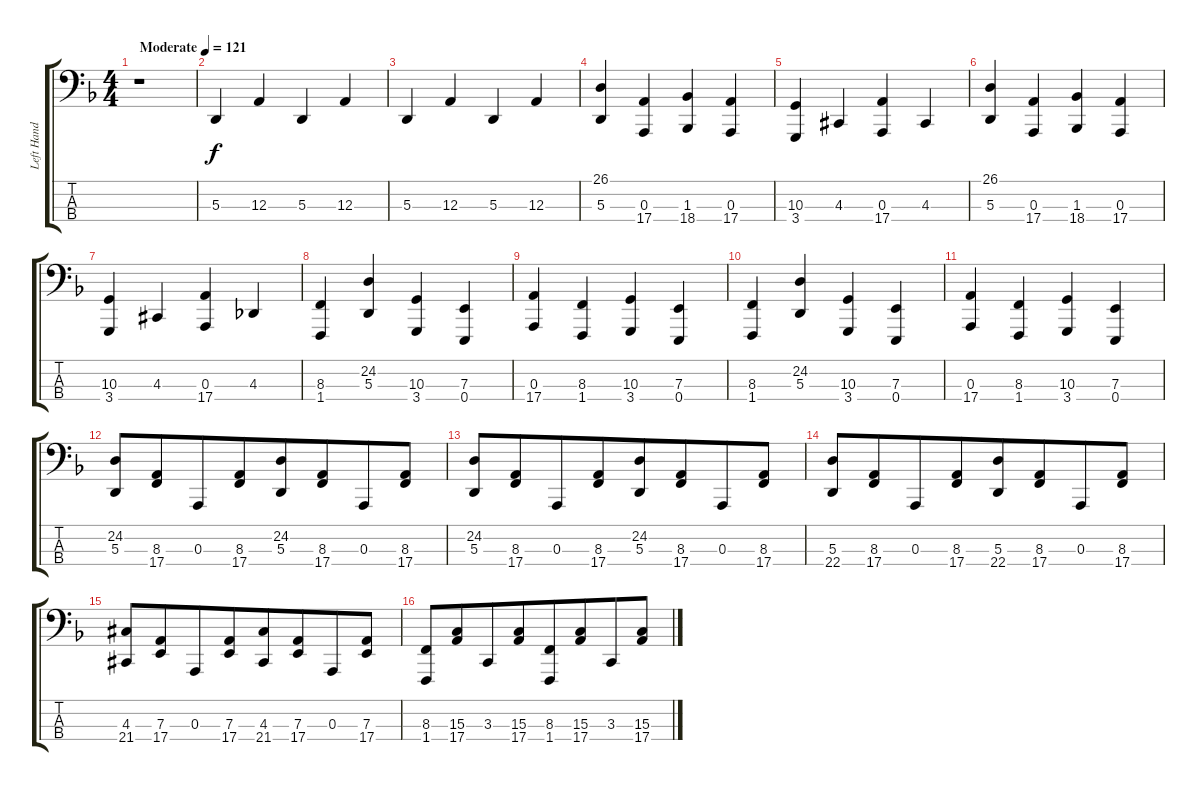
\track ("Left Hand" "Left Hand") {instrument acousticgrandpiano}
\staff {score tabs}
\tuning (C-1 D-1 A1 E1) {hide}
\ts (4 4)
\tempo (121 "Moderate")
\clef f4
\ks dminor
r.1{dy f instrument acousticgrandpiano} |
5.3.4 12.3.4 5.3.4 12.3.4 |
5.3.4 12.3.4 5.3.4 12.3.4 |
(26.1 5.3).4 (0.3 17.4).4 (1.3 18.4).4 (0.3 17.4).4 |
(10.3 3.4).4 4.3{acc #}.4 (0.3 17.4).4 4.3{acc #}.4 |
(26.1 5.3).4 (0.3 17.4).4 (1.3 18.4).4 (0.3 17.4).4 |
(10.3 3.4).4 4.3{acc #}.4 (0.3 17.4).4 4.3.4 |
(8.3 1.4).4 (24.2 5.3).4 (10.3 3.4).4 (7.3 0.4).4 |
(0.3 17.4).4 (8.3 1.4).4 (10.3 3.4).4 (7.3 0.4).4 |
(8.3 1.4).4 (24.2 5.3).4 (10.3 3.4).4 (7.3 0.4).4 |
(0.3 17.4).4 (8.3 1.4).4 (10.3 3.4).4 (7.3 0.4).4 |
(24.2 5.3).8 (8.3 17.4).8{beam merge} 0.3.8 (8.3 17.4).8{beam merge} (24.2 5.3).8 (8.3 17.4).8{beam merge} 0.3.8 (8.3 17.4).8 |
(24.2 5.3).8 (8.3 17.4).8{beam merge} 0.3.8 (8.3 17.4).8{beam merge} (24.2 5.3).8 (8.3 17.4).8{beam merge} 0.3.8 (8.3 17.4).8 |
(5.3 22.4).8 (8.3 17.4).8{beam merge} 0.3.8 (8.3 17.4).8{beam merge} (5.3 22.4).8 (8.3 17.4).8{beam merge} 0.3.8 (8.3 17.4).8 |
(4.3{acc #} 21.4{acc #}).8 (7.3 17.4).8{beam merge} 0.3.8 (7.3 17.4).8{beam merge} (4.3{acc #} 21.4{acc #}).8 (7.3 17.4).8{beam merge} 0.3.8 (7.3 17.4).8 |
(8.3 1.4).8 (15.3 17.4).8{beam merge} 3.3.8 (15.3 17.4).8{beam merge} (8.3 1.4).8 (15.3 17.4).8{beam merge} 3.3.8 (15.3 17.4).8
